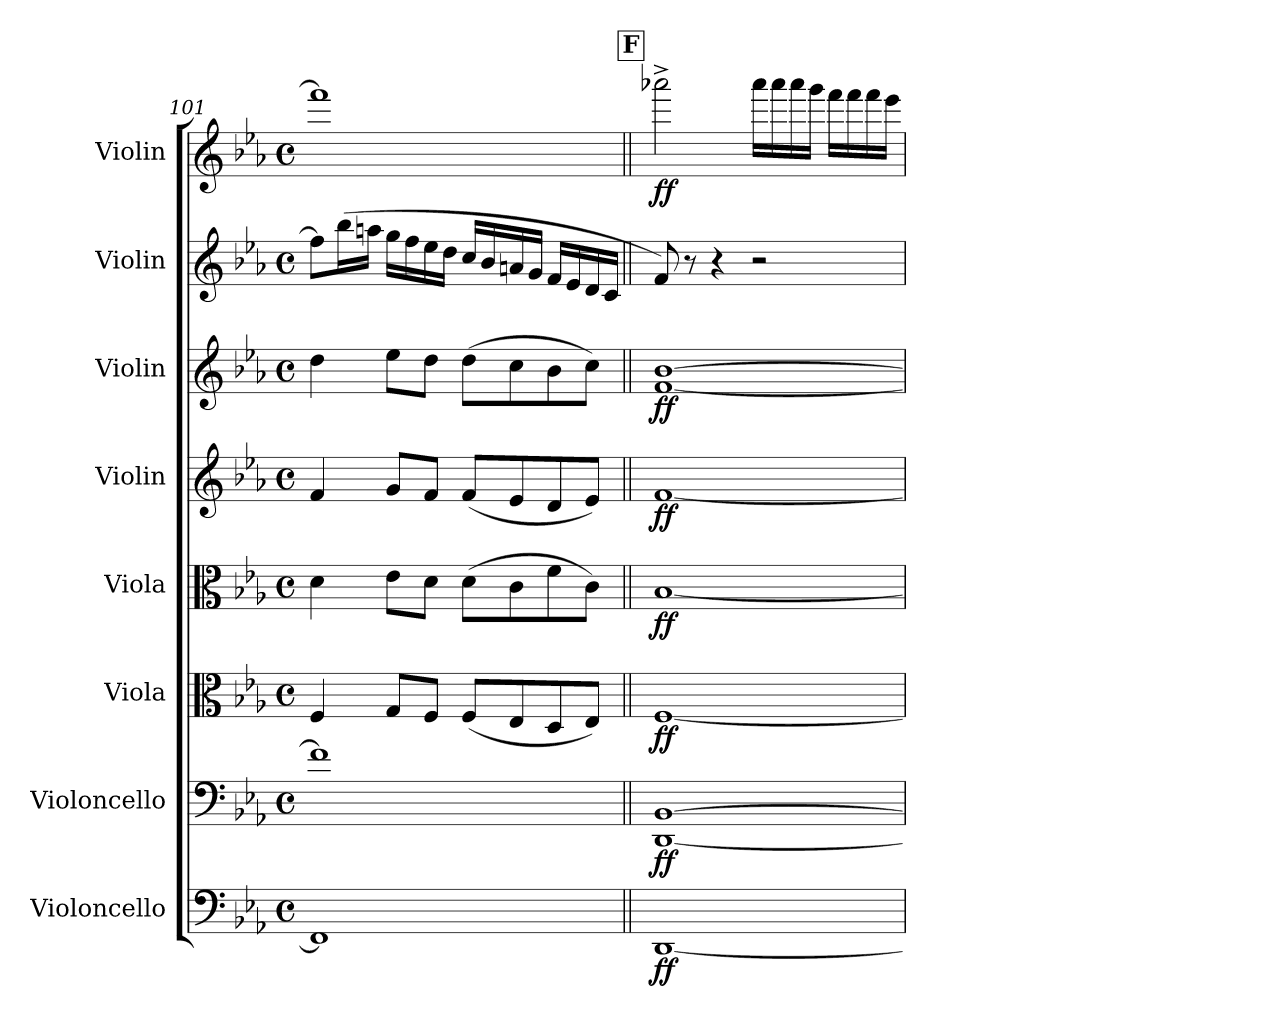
**kern	**dynam	**kern	**dynam	**kern	**dynam	**kern	**dynam	**kern	**dynam	**kern	**dynam	**kern	**kern	**dynam
*part8	*part8	*part7	*part7	*part6	*part6	*part5	*part5	*part4	*part4	*part3	*part3	*part2	*part1	*part1
*staff8	*staff8	*staff7	*staff7	*staff6	*staff6	*staff5	*staff5	*staff4	*staff4	*staff3	*staff3	*staff2	*staff1	*staff1
*I"Violoncello	*	*I"Violoncello	*	*I"Viola	*	*I"Viola	*	*I"Violin	*	*I"Violin	*	*I"Violin	*I"Violin	*
*I'Vc.	*	*I'Vc.	*	*I'Vla.	*	*I'Vla.	*	*I'Vln.	*	*I'Vln.	*	*I'Vln.	*I'Vln.	*
*clefF4	*	*clefF4	*	*clefC3	*	*clefC3	*	*clefG2	*	*clefG2	*	*clefG2	*clefG2	*
*k[b-e-a-]	*	*k[b-e-a-]	*	*k[b-e-a-]	*	*k[b-e-a-]	*	*k[b-e-a-]	*	*k[b-e-a-]	*	*k[b-e-a-]	*k[b-e-a-]	*
*M4/4	*	*M4/4	*	*M4/4	*	*M4/4	*	*M4/4	*	*M4/4	*	*M4/4	*M4/4	*
*met(c)	*	*met(c)	*	*met(c)	*	*met(c)	*	*met(c)	*	*met(c)	*	*met(c)	*met(c)	*
=101	=101	=101	=101	=101	=101	=101	=101	=101	=101	=101	=101	=101	=101	=101
1FF]	.	1f]	.	4F/	.	4d\	.	4f/	.	4dd\	.	8ff\L]	1fff]	.
.	.	.	.	.	.	.	.	.	.	.	.	(>16bb-\L	.	.
.	.	.	.	.	.	.	.	.	.	.	.	16aan\JJ	.	.
.	.	.	.	8G/L	.	8e-\L	.	8g/L	.	8ee-\L	.	16gg\LL	.	.
.	.	.	.	.	.	.	.	.	.	.	.	16ff\	.	.
.	.	.	.	8F/J	.	8d\J	.	8f/J	.	8dd\J	.	16ee-\	.	.
.	.	.	.	.	.	.	.	.	.	.	.	16dd\JJ	.	.
.	.	.	.	(<8F/L	.	(>8d\L	.	(<8f/L	.	(>8dd\L	.	16cc/LL	.	.
.	.	.	.	.	.	.	.	.	.	.	.	16b-/	.	.
.	.	.	.	8E-/	.	8c\	.	8e-/	.	8cc\	.	16an/	.	.
.	.	.	.	.	.	.	.	.	.	.	.	16g/JJ	.	.
.	.	.	.	8D/	.	8f\	.	8d/	.	8b-\	.	16f/LL	.	.
.	.	.	.	.	.	.	.	.	.	.	.	16e-/	.	.
.	.	.	.	8E-/J)	.	8c\J)	.	8e-/J)	.	8cc\J)	.	16d/	.	.
.	.	.	.	.	.	.	.	.	.	.	.	16c/JJ	.	.
!!LO:LB:g=z
!!LO:REH:place=s1:a:B:fs=14:t=F
=102||	=102||	=102||	=102||	=102||	=102||	=102||	=102||	=102||	=102||	=102||	=102||	=102||	=102||	=102||
!	!LO:DY:b	!	!LO:DY:b	!	!LO:DY:b	!	!LO:DY:b	!	!LO:DY:b	!	!LO:DY:b	!	!	!LO:DY:b
[1DD	ff	[1DD [1BB-	ff	[1F	ff	[1B-	ff	[1f	ff	[1f [1b-	ff	8f/)	2aaa-X^\	ff
.	.	.	.	.	.	.	.	.	.	.	.	8r	.	.
.	.	.	.	.	.	.	.	.	.	.	.	4r	.	.
.	.	.	.	.	.	.	.	.	.	.	.	2r	16aaa-\LL	.
.	.	.	.	.	.	.	.	.	.	.	.	.	16aaa-\	.
.	.	.	.	.	.	.	.	.	.	.	.	.	16aaa-\	.
.	.	.	.	.	.	.	.	.	.	.	.	.	16ggg\JJ	.
.	.	.	.	.	.	.	.	.	.	.	.	.	16fff\LL	.
.	.	.	.	.	.	.	.	.	.	.	.	.	16fff\	.
.	.	.	.	.	.	.	.	.	.	.	.	.	16fff\	.
.	.	.	.	.	.	.	.	.	.	.	.	.	16eee-\JJ	.
=	=	=	=	=	=	=	=	=	=	=	=	=	=	=
*-	*-	*-	*-	*-	*-	*-	*-	*-	*-	*-	*-	*-	*-	*-
